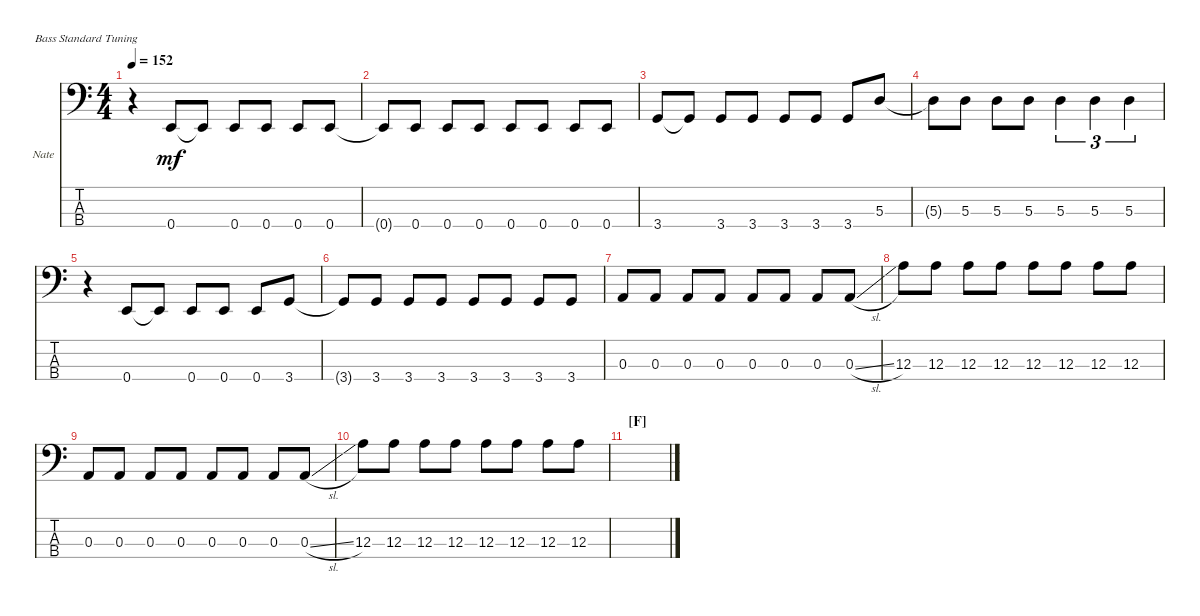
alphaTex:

\defaultSystemsLayout 4
\bracketExtendMode nobrackets
\firstSystemTrackNameOrientation horizontal
\otherSystemsTrackNameOrientation horizontal
\track ("Bass (Nate Mendel)" "Nate") {instrument electricbassfinger}
\staff {score tabs}
\tuning (G2 D2 A1 E1)
\ts (4 4)
\tempo 152
\clef f4
\scale
0.333333
\ks c
r.4{dy mf} 0.4.8 0.4{t}.8 0.4.8 0.4.8 0.4.8 0.4.8 |
\scale
0.333333 0.4{t}.8 0.4.8 0.4.8 0.4.8 0.4.8 0.4.8 0.4.8 0.4.8 |
\scale
0.333333 3.4.8 3.4{t}.8 3.4.8 3.4.8 3.4.8 3.4.8 3.4.8 5.3.8 |
\scale
0.333333 5.3{t}.8 5.3.8 5.3.8 5.3.8 5.3.4{tu (3 2)} 5.3.4{tu (3 2)} 5.3.4{tu (3 2)} |
\scale
0.333333 r.4 0.4.8 0.4{t}.8 0.4.8 0.4.8 0.4.8 3.4.8 |
\scale
0.333333 3.4{t}.8 3.4.8 3.4.8 3.4.8 3.4.8 3.4.8 3.4.8 3.4.8 |
\scale
0.333333 0.3.8 0.3.8 0.3.8 0.3.8 0.3.8 0.3.8 0.3.8 0.3{sl}.8 |
\scale
0.333333 12.3.8 12.3.8 12.3.8 12.3.8 12.3.8 12.3.8 12.3.8 12.3.8 |
\scale
0.333333 0.3.8 0.3.8 0.3.8 0.3.8 0.3.8 0.3.8 0.3.8 0.3{sl}.8 |
\scale
0.333333 12.3.8 12.3.8 12.3.8 12.3.8 12.3.8 12.3.8 12.3.8 12.3.8 |
\section ("F" "")
\scale
0.333333 |
\scale
0.333333 |
\scale
0.333333 |
\scale
0.333333 |
\scale
0.333333 |
\scale
0.333333
